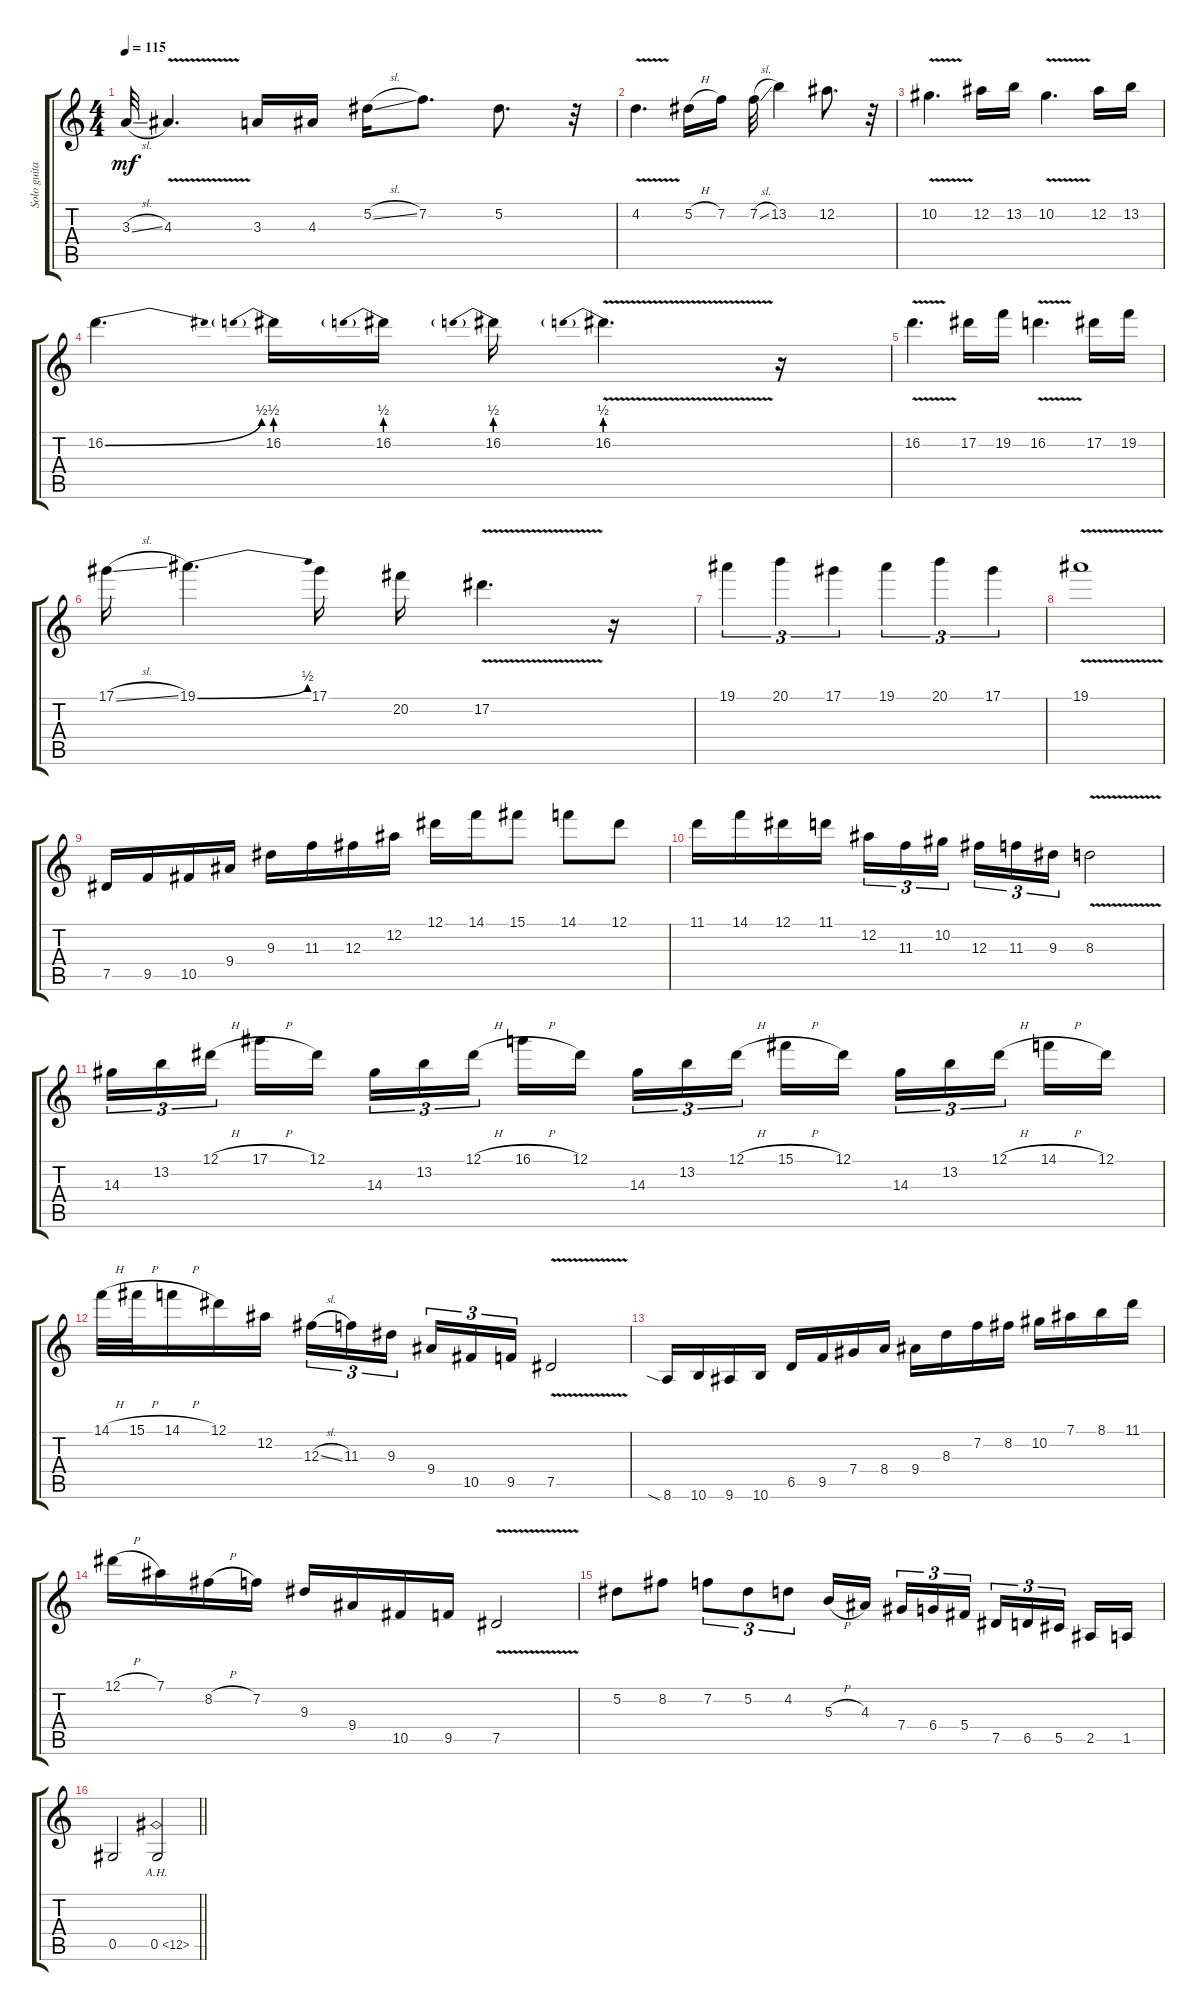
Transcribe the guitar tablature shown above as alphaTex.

\track ("Solo guitar" "Solo guita") {instrument distortionguitar}
\staff {score tabs}
\tuning (Eb4 Bb3 Gb3 Db3 Ab2 Db2) {hide}
\ts (4 4)
\tempo 115
\clef g2
\ks c
3.3{sl}.32{dy mf} 4.3{v}.4{d} 3.3.16 4.3.16 5.2{sl}.16 7.2.8{d} 5.2.8{d} r.32 |
4.2{v}.4{d} 5.2{h}.16 7.2.16 7.2{sl}.32 13.2.4 12.2.8{d} r.32 |
10.2{v}.4{d} 12.2.16 13.2.16 10.2{v}.4{d} 12.2.16 13.2.16 |
16.2{be (bend 0 0 60 2)}.4{d} 16.2{be (prebend 0 2 60 2)}.16 16.2{be (prebend 0 2 60 2)}.16 16.2{be (prebend 0 2 60 2)}.16 16.2{be (prebend 0 2 60 2) v}.4{d} r.16 |
16.2{v}.4{d} 17.2.16 19.2.16 16.2{v}.4{d} 17.2.16 19.2.16 |
17.1{sl}.16 19.1{be (bend 0 0 60 2)}.4{d} 17.1.16 20.2.16 17.2{v}.4{d} r.16 |
19.1.4{tu (3 2)} 20.1.4{tu (3 2)} 17.1.4{tu (3 2)} 19.1.4{tu (3 2)} 20.1.4{tu (3 2)} 17.1.4{tu (3 2)} |
19.1{v}.1 |
7.5.16 9.5.16 10.5.16 9.4.16 9.3.16 11.3.16 12.3.16 12.2.16 12.1.16 14.1.16 15.1.8 14.1.8 12.1.8 |
11.1.16 14.1.16 12.1.16 11.1.16 12.2.16{tu (3 2)} 11.3.16{tu (3 2)} 10.2.16{tu (3 2)} 12.3.16{tu (3 2)} 11.3.16{tu (3 2)} 9.3.16{tu (3 2)} 8.3{v}.2 |
14.3.16{tu (3 2)} 13.2.16{tu (3 2)} 12.1{h}.16{tu (3 2)} 17.1{h}.16 12.1.16 14.3.16{tu (3 2)} 13.2.16{tu (3 2)} 12.1{h}.16{tu (3 2)} 16.1{h}.16 12.1.16 14.3.16{tu (3 2)} 13.2.16{tu (3 2)} 12.1{h}.16{tu (3 2)} 15.1{h}.16 12.1.16 14.3.16{tu (3 2)} 13.2.16{tu (3 2)} 12.1{h}.16{tu (3 2)} 14.1{h}.16 12.1.16 |
14.1{h}.32 15.1{h}.32 14.1{h}.16 12.1.16 12.2.16 12.3{sl}.16{tu (3 2)} 11.3.16{tu (3 2)} 9.3.16{tu (3 2)} 9.4.16{tu (3 2)} 10.5.16{tu (3 2)} 9.5.16{tu (3 2)} 7.5{v}.2 |
8.6{sia}.16 10.6.16 9.6.16 10.6.16 6.5.16 9.5.16 7.4.16 8.4.16 9.4.16 8.3.16 7.2.16 8.2.16 10.2.16 7.1.16 8.1.16 11.1.16 |
12.1{h}.16 7.1.16 8.2{h}.16 7.2.16 9.3.16 9.4.16 10.5.16 9.5.16 7.5{v}.2 |
5.2.8 8.2.8 7.2.8{tu (3 2)} 5.2.8{tu (3 2)} 4.2.8{tu (3 2)} 5.3{h}.16 4.3.16 7.4.16{tu (3 2)} 6.4.16{tu (3 2)} 5.4.16{tu (3 2)} 7.5.16{tu (3 2)} 6.5.16{tu (3 2)} 5.5.16{tu (3 2)} 2.5.16 1.5.16 |
\barLineRight lightlight
0.5.2 0.5{ah 12}.2
